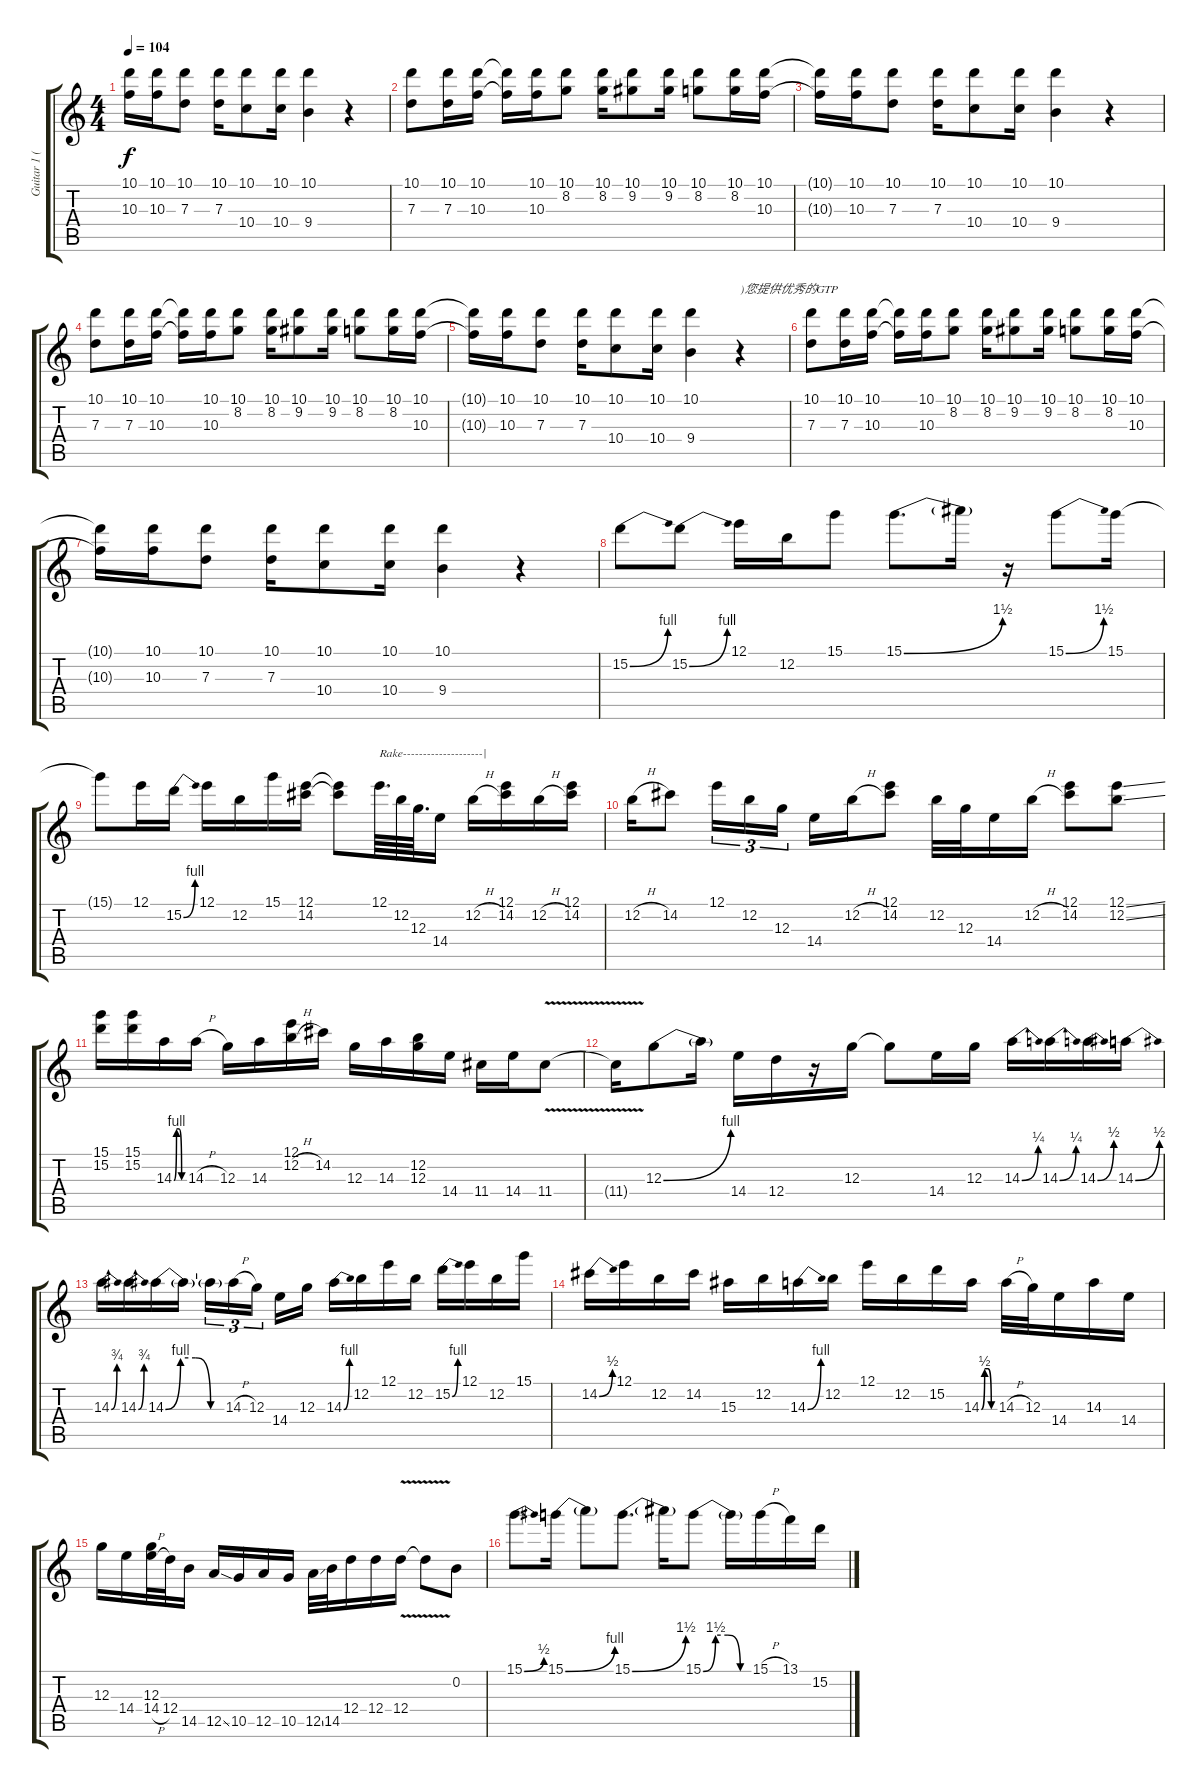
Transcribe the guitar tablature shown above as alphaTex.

\track ("Guitar 1 (solo)" "Guitar 1 (") {instrument distortionguitar}
\staff {score tabs}
\tuning (E4 B3 G3 D3 A2 E2) {hide}
\ts (4 4)
\tempo 104
\clef g2
\ks c
(10.1{t} 10.3{t}).16{dy f} (10.1 10.3).16 (10.1 7.3).8 (10.1 7.3).16 (10.1 10.4).8 (10.1 10.4).16 (10.1 9.4).4 r.4 |
(10.1 7.3).8 (10.1 7.3).16 (10.1 10.3).16 (10.1{t} 10.3{t}).16 (10.1 10.3).16 (10.1 8.2).8 (10.1 8.2).16 (10.1 9.2).8 (10.1 9.2).16 (10.1 8.2).8 (10.1 8.2).16 (10.1 10.3).16 |
(10.1{t} 10.3{t}).16 (10.1 10.3).16 (10.1 7.3).8 (10.1 7.3).16 (10.1 10.4).8 (10.1 10.4).16 (10.1 9.4).4 r.4 |
(10.1 7.3).8 (10.1 7.3).16 (10.1 10.3).16 (10.1{t} 10.3{t}).16 (10.1 10.3).16 (10.1 8.2).8 (10.1 8.2).16 (10.1 9.2).8 (10.1 9.2).16 (10.1 8.2).8 (10.1 8.2).16 (10.1 10.3).16 |
(10.1{t} 10.3{t}).16 (10.1 10.3).16 (10.1 7.3).8 (10.1 7.3).16 (10.1 10.4).8 (10.1 10.4).16 (10.1 9.4).4 r.4{txt ")您提供优秀的GTP"} |
(10.1 7.3).8 (10.1 7.3).16 (10.1 10.3).16 (10.1{t} 10.3{t}).16 (10.1 10.3).16 (10.1 8.2).8 (10.1 8.2).16 (10.1 9.2).8 (10.1 9.2).16 (10.1 8.2).8 (10.1 8.2).16 (10.1 10.3).16 |
(10.1{t} 10.3{t}).16 (10.1 10.3).16 (10.1 7.3).8 (10.1 7.3).16 (10.1 10.4).8 (10.1 10.4).16 (10.1 9.4).4 r.4 |
15.2{be (bend 0 0 60 4)}.8 15.2{be (bend 0 0 60 4)}.8 12.1.16 12.2.16 15.1.8 15.1{be (bend 0 0 60 6)}.8{d} 15.1{t}.16 r.16 15.1{be (bend 0 0 60 6)}.8 15.1.16 |
15.1{t}.8 12.1.16 15.2{be (bend 0 0 60 4)}.16 12.1.16 12.2.16 15.1.16 (12.1 14.2).16 (12.1{t} 14.2{t}).8 12.1.64{d txt "Rake--------------------|"} 12.2.64 12.3.64{d} 14.4.16 12.2{h}.16 (12.1 14.2).16 12.2{h}.16 (12.1 14.2).16 |
12.2{h}.16 14.2.8 12.1.16{tu (3 2)} 12.2.16{tu (3 2)} 12.3.16{tu (3 2) beam splitsecondary} 14.4.16 12.2{h}.16 (12.1 14.2).8 12.2.32 12.3.32 14.4.16 12.2{h}.16 (12.1 14.2).8 (12.1{ss} 12.2{ss}).8 |
(15.1 15.2).16 (15.1 15.2).16 14.3{be (custom 0 0 15 4 30 4 45 0 60 0)}.16 14.3{h}.16 12.3.16 14.3.16 (12.1 12.2{h}).16 14.2.16 12.3.16 14.3.16 (12.2 12.3).16 14.4.16 11.4.16 14.4.16 11.4{v}.8 |
11.4{t}.16 12.3{be (bend 0 0 60 4)}.8 12.3{t}.16 14.4.16 12.4.16 r.16 12.3.16 12.3{t}.8 14.4.16 12.3.16 14.3{be (bend 0 0 60 1)}.16 14.3{be (bend 0 0 60 1)}.16 14.3{be (bend 0 0 60 2)}.16 14.3{be (bend 0 0 60 2)}.16 |
14.3{be (bend 0 0 60 3)}.16 14.3{be (bend 0 0 60 3)}.16 14.3{be (custom 0 0 15 4 30 4 45 0 60 0)}.16 14.3{t}.16 14.3{t}.16{tu (3 2)} 14.3{h}.16{tu (3 2)} 12.3.16{tu (3 2) beam splitsecondary} 14.4.16 12.3.16 14.3{be (bend 0 0 60 4)}.16 12.2.16 12.1.16 12.2.16 15.2{be (bend 0 0 60 4)}.16 12.1.16 12.2.16 15.1.16 |
14.2{be (bend 0 0 60 2)}.16 12.1.16 12.2.16 14.2.16 15.3.16 12.2.16 14.3{be (bend 0 0 60 4)}.16 12.2.16 12.1.16 12.2.16 15.2.16 14.3{be (custom 0 0 15 2 30 2 45 0 60 0)}.16 14.3{h}.32 12.3.32 14.4.16 14.3.16 14.4.16 |
12.3.16 14.4.16 (12.3 14.4{h}).32 12.4.32 14.5.16 12.5{ss}.16 10.5.16 12.5.16 10.5.16 12.5{ss}.32 14.5.32 12.4.16 12.4.16 12.4{v}.16 12.4{t}.8 0.2.8 |
15.1{be (bend 0 0 60 2)}.8{d} 15.1{be (bend 0 0 60 4)}.16 15.1{t}.8 15.1{be (bend 0 0 60 6)}.8{d} 15.1{t}.16 15.1{be (custom 0 0 15 6 30 6 45 0 60 0)}.8 15.1{t}.16 15.1{h}.16 13.1.16 15.2.16
